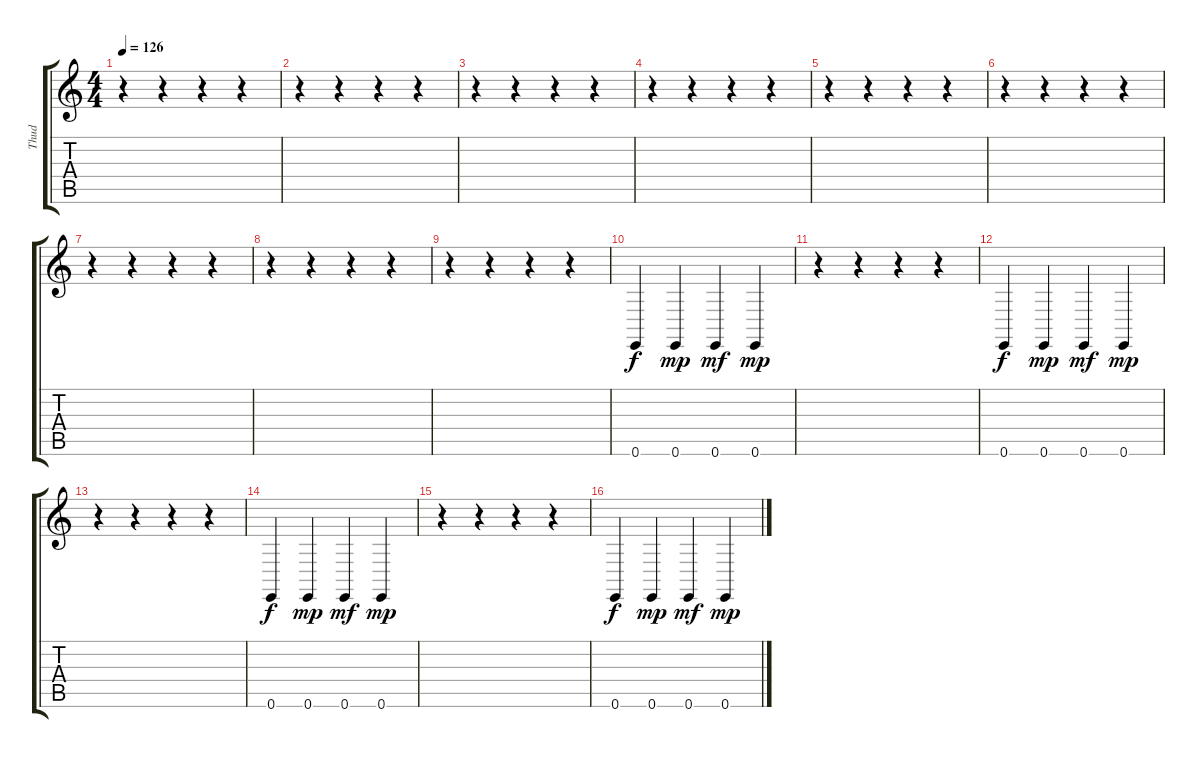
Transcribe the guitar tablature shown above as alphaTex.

\track ("Thud" "Thud") {instrument taikodrum}
\staff {score tabs}
\tuning (E4 B3 G3 D3 A2 E2) {hide}
\ts (4 4)
\tempo 126
\clef g2
\ks c
r.4{dy mp} r.4 r.4 r.4 |
r.4 r.4 r.4 r.4 |
r.4 r.4 r.4 r.4 |
r.4 r.4 r.4 r.4 |
r.4 r.4 r.4 r.4 |
r.4 r.4 r.4 r.4 |
r.4 r.4 r.4 r.4 |
r.4 r.4 r.4 r.4 |
r.4 r.4 r.4 r.4 |
0.6.4{dy f} 0.6.4{dy mp} 0.6.4{dy mf} 0.6.4{dy mp} |
r.4 r.4 r.4 r.4 |
0.6.4{dy f} 0.6.4{dy mp} 0.6.4{dy mf} 0.6.4{dy mp} |
r.4 r.4 r.4 r.4 |
0.6.4{dy f} 0.6.4{dy mp} 0.6.4{dy mf} 0.6.4{dy mp} |
r.4 r.4 r.4 r.4 |
0.6.4{dy f} 0.6.4{dy mp} 0.6.4{dy mf} 0.6.4{dy mp}
